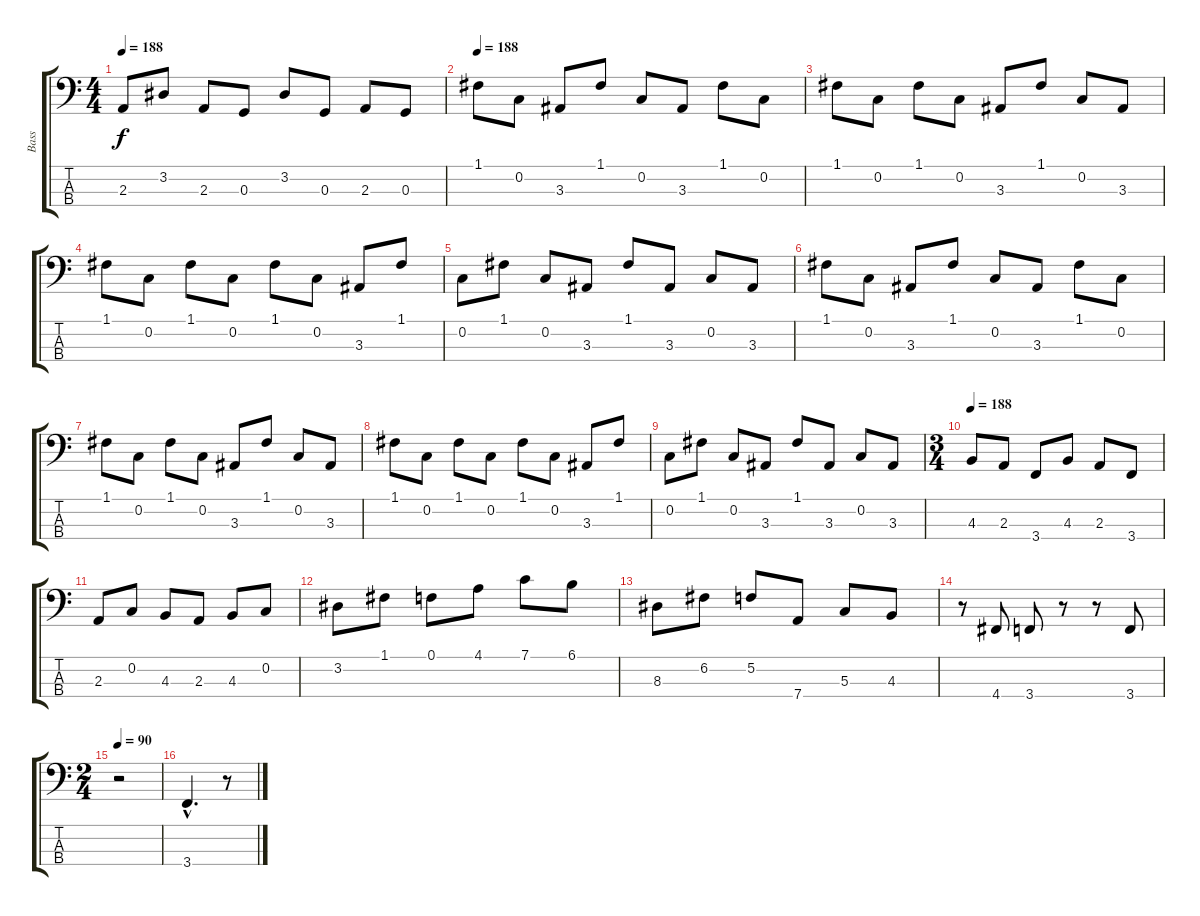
\track ("Bass" "Bass") {instrument electricbassfinger}
\staff {score tabs}
\tuning (F2 C2 G1 D1) {hide}
\ts (4 4)
\tempo 188
\clef f4
\ks c
2.3.8{dy f} 3.2.8 2.3.8 0.3.8 3.2.8 0.3.8 2.3.8 0.3.8 |
\tempo 188
1.1.8 0.2.8 3.3.8 1.1.8 0.2.8 3.3.8 1.1.8 0.2.8 |
1.1.8 0.2.8 1.1.8 0.2.8 3.3.8 1.1.8 0.2.8 3.3.8 |
1.1.8 0.2.8 1.1.8 0.2.8 1.1.8 0.2.8 3.3.8 1.1.8 |
0.2.8 1.1.8 0.2.8 3.3.8 1.1.8 3.3.8 0.2.8 3.3.8 |
1.1.8 0.2.8 3.3.8 1.1.8 0.2.8 3.3.8 1.1.8 0.2.8 |
1.1.8 0.2.8 1.1.8 0.2.8 3.3.8 1.1.8 0.2.8 3.3.8 |
1.1.8 0.2.8 1.1.8 0.2.8 1.1.8 0.2.8 3.3.8 1.1.8 |
0.2.8 1.1.8 0.2.8 3.3.8 1.1.8 3.3.8 0.2.8 3.3.8 |
\ts (3 4)
\tempo 188
4.3.8 2.3.8 3.4.8 4.3.8 2.3.8 3.4.8 |
2.3.8 0.2.8 4.3.8 2.3.8 4.3.8 0.2.8 |
3.2.8 1.1.8 0.1.8 4.1.8 7.1.8 6.1.8 |
8.3.8 6.2.8 5.2.8 7.4.8 5.3.8 4.3.8 |
r.8 4.4.8 3.4.8 r.8 r.8 3.4.8 |
\ts (2 4)
\tempo 90
r.2 |
3.4{hac}.4{d} r.8
